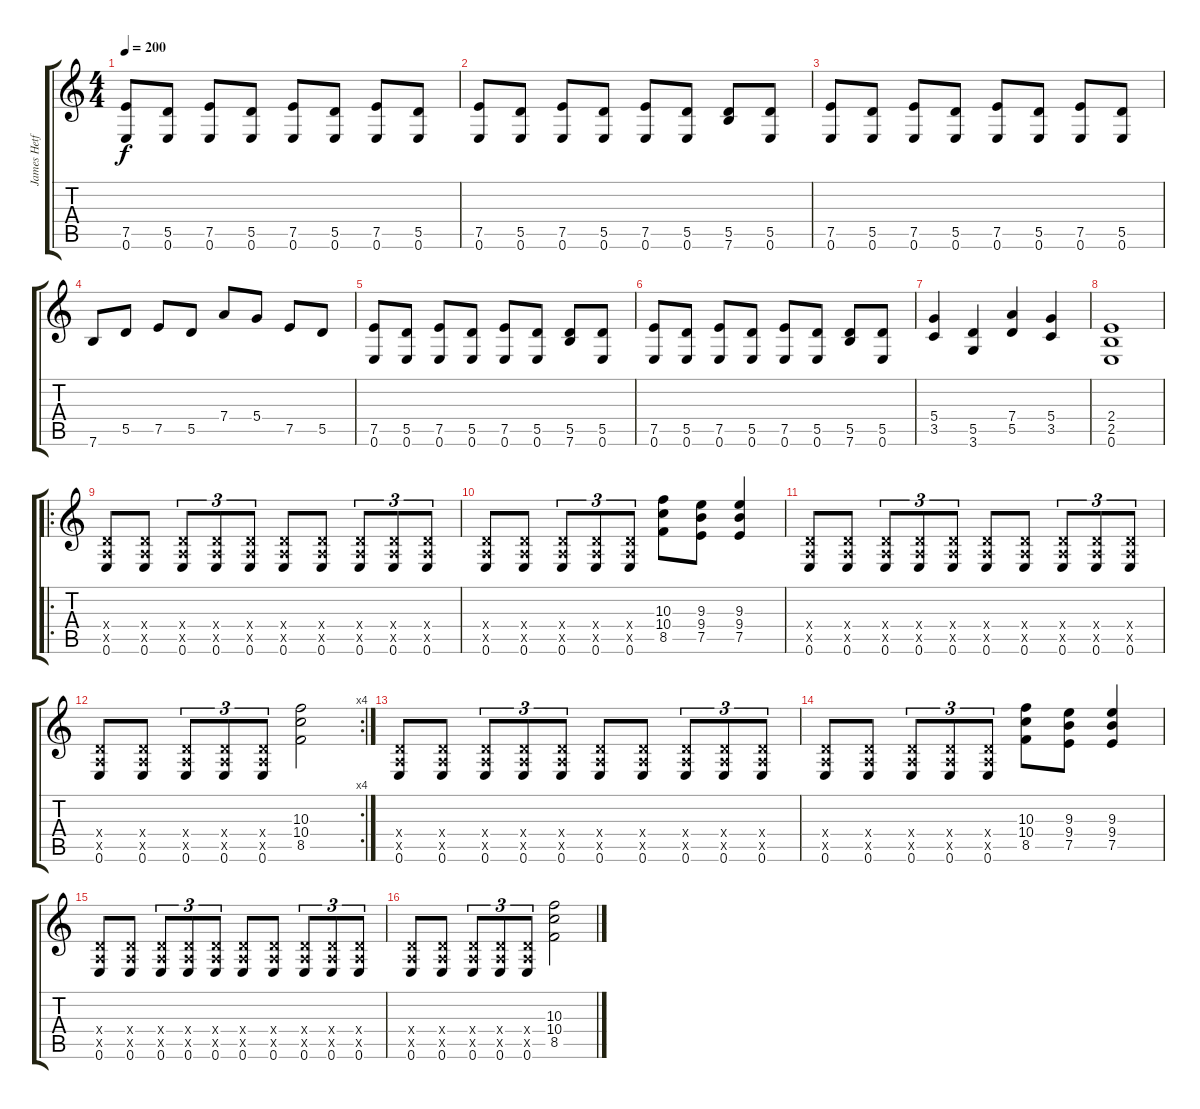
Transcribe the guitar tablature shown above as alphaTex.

\track ("James Hetfield" "James Hetf") {instrument distortionguitar}
\staff {score tabs}
\tuning (E4 B3 G3 D3 A2 E2) {hide}
\ts (4 4)
\tempo 200
\clef g2
\ks c
(7.5 0.6).8{dy f} (5.5 0.6).8 (7.5 0.6).8 (5.5 0.6).8 (7.5 0.6).8 (5.5 0.6).8 (7.5 0.6).8 (5.5 0.6).8 |
(7.5 0.6).8 (5.5 0.6).8 (7.5 0.6).8 (5.5 0.6).8 (7.5 0.6).8 (5.5 0.6).8 (5.5 7.6).8 (5.5 0.6).8 |
(7.5 0.6).8 (5.5 0.6).8 (7.5 0.6).8 (5.5 0.6).8 (7.5 0.6).8 (5.5 0.6).8 (7.5 0.6).8 (5.5 0.6).8 |
7.6.8 5.5.8 7.5.8 5.5.8 7.4.8 5.4.8 7.5.8 5.5.8 |
(7.5 0.6).8 (5.5 0.6).8 (7.5 0.6).8 (5.5 0.6).8 (7.5 0.6).8 (5.5 0.6).8 (5.5 7.6).8 (5.5 0.6).8 |
(7.5 0.6).8 (5.5 0.6).8 (7.5 0.6).8 (5.5 0.6).8 (7.5 0.6).8 (5.5 0.6).8 (5.5 7.6).8 (5.5 0.6).8 |
(5.4 3.5).4 (5.5 3.6).4 (7.4 5.5).4 (5.4 3.5).4 |
(2.4 2.5 0.6).1 |
\ro
(0.4{x} 0.5{x} 0.6).8 (0.4{x} 0.5{x} 0.6).8 (0.4{x} 0.5{x} 0.6).8{tu (3 2)} (0.4{x} 0.5{x} 0.6).8{tu (3 2)} (0.4{x} 0.5{x} 0.6).8{tu (3 2)} (0.4{x} 0.5{x} 0.6).8 (0.4{x} 0.5{x} 0.6).8 (0.4{x} 0.5{x} 0.6).8{tu (3 2)} (0.4{x} 0.5{x} 0.6).8{tu (3 2)} (0.4{x} 0.5{x} 0.6).8{tu (3 2)} |
(0.4{x} 0.5{x} 0.6).8 (0.4{x} 0.5{x} 0.6).8 (0.4{x} 0.5{x} 0.6).8{tu (3 2)} (0.4{x} 0.5{x} 0.6).8{tu (3 2)} (0.4{x} 0.5{x} 0.6).8{tu (3 2)} (10.3 10.4 8.5).8 (9.3 9.4 7.5).8 (9.3 9.4 7.5).4 |
(0.4{x} 0.5{x} 0.6).8 (0.4{x} 0.5{x} 0.6).8 (0.4{x} 0.5{x} 0.6).8{tu (3 2)} (0.4{x} 0.5{x} 0.6).8{tu (3 2)} (0.4{x} 0.5{x} 0.6).8{tu (3 2)} (0.4{x} 0.5{x} 0.6).8 (0.4{x} 0.5{x} 0.6).8 (0.4{x} 0.5{x} 0.6).8{tu (3 2)} (0.4{x} 0.5{x} 0.6).8{tu (3 2)} (0.4{x} 0.5{x} 0.6).8{tu (3 2)} |
\rc 4
(0.4{x} 0.5{x} 0.6).8 (0.4{x} 0.5{x} 0.6).8 (0.4{x} 0.5{x} 0.6).8{tu (3 2)} (0.4{x} 0.5{x} 0.6).8{tu (3 2)} (0.4{x} 0.5{x} 0.6).8{tu (3 2)} (10.3 10.4 8.5).2 |
(0.4{x} 0.5{x} 0.6).8 (0.4{x} 0.5{x} 0.6).8 (0.4{x} 0.5{x} 0.6).8{tu (3 2)} (0.4{x} 0.5{x} 0.6).8{tu (3 2)} (0.4{x} 0.5{x} 0.6).8{tu (3 2)} (0.4{x} 0.5{x} 0.6).8 (0.4{x} 0.5{x} 0.6).8 (0.4{x} 0.5{x} 0.6).8{tu (3 2)} (0.4{x} 0.5{x} 0.6).8{tu (3 2)} (0.4{x} 0.5{x} 0.6).8{tu (3 2)} |
(0.4{x} 0.5{x} 0.6).8 (0.4{x} 0.5{x} 0.6).8 (0.4{x} 0.5{x} 0.6).8{tu (3 2)} (0.4{x} 0.5{x} 0.6).8{tu (3 2)} (0.4{x} 0.5{x} 0.6).8{tu (3 2)} (10.3 10.4 8.5).8 (9.3 9.4 7.5).8 (9.3 9.4 7.5).4 |
(0.4{x} 0.5{x} 0.6).8 (0.4{x} 0.5{x} 0.6).8 (0.4{x} 0.5{x} 0.6).8{tu (3 2)} (0.4{x} 0.5{x} 0.6).8{tu (3 2)} (0.4{x} 0.5{x} 0.6).8{tu (3 2)} (0.4{x} 0.5{x} 0.6).8 (0.4{x} 0.5{x} 0.6).8 (0.4{x} 0.5{x} 0.6).8{tu (3 2)} (0.4{x} 0.5{x} 0.6).8{tu (3 2)} (0.4{x} 0.5{x} 0.6).8{tu (3 2)} |
(0.4{x} 0.5{x} 0.6).8 (0.4{x} 0.5{x} 0.6).8 (0.4{x} 0.5{x} 0.6).8{tu (3 2)} (0.4{x} 0.5{x} 0.6).8{tu (3 2)} (0.4{x} 0.5{x} 0.6).8{tu (3 2)} (10.3 10.4 8.5).2
